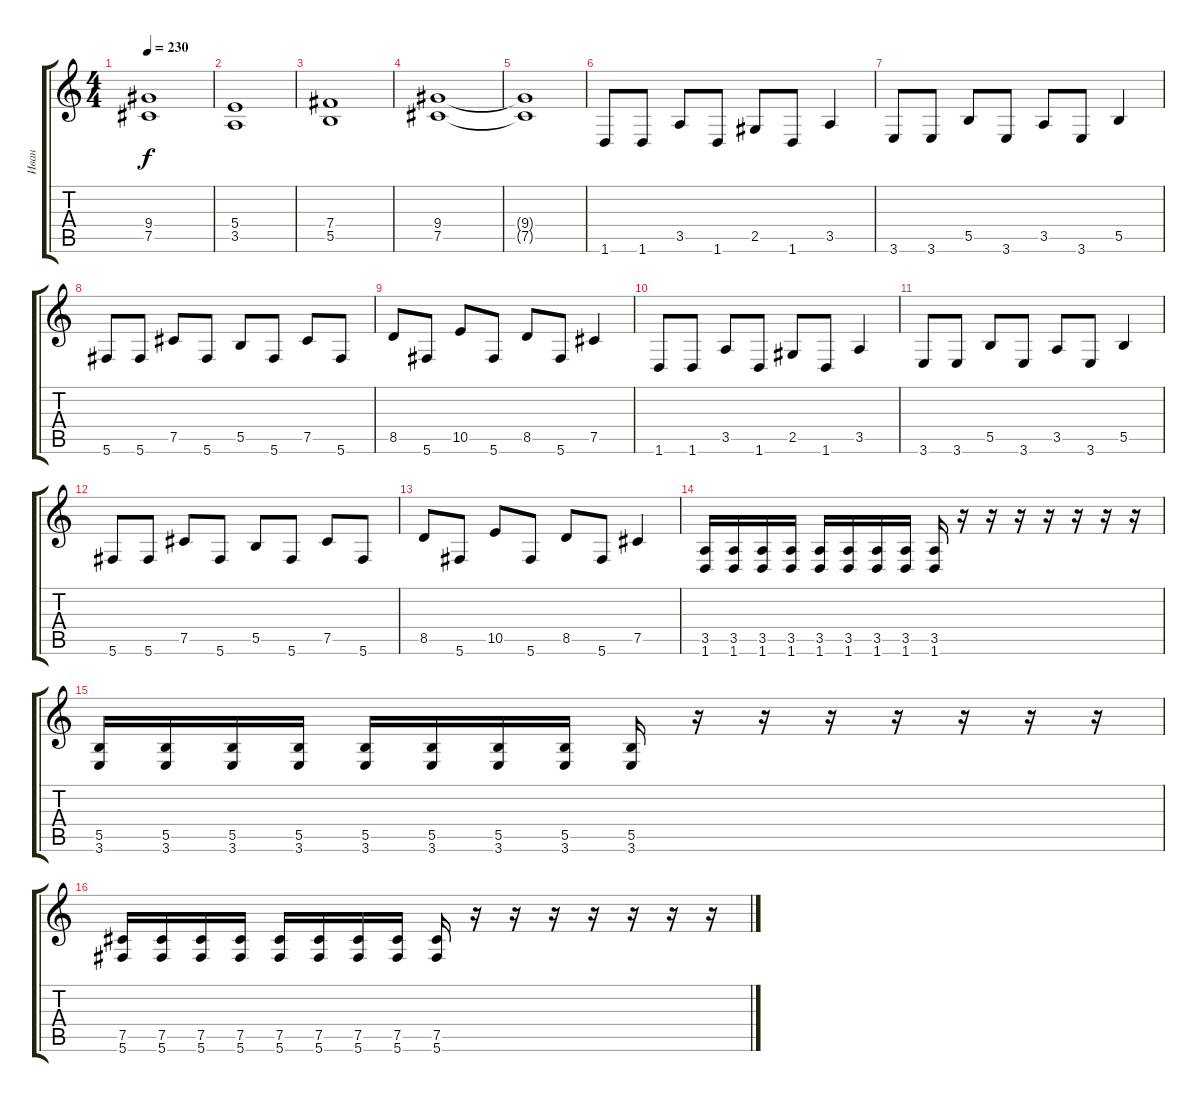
\track ("Иван" "Иван") {instrument distortionguitar}
\staff {score tabs}
\tuning (Db4 Ab3 E3 B2 Gb2 Db2) {hide}
\ts (4 4)
\tempo 230
\clef g2
\ks c
(9.4{t} 7.5{t}).1{dy f} |
(5.4 3.5).1 |
(7.4 5.5).1 |
(9.4 7.5).1 |
(9.4{t} 7.5{t}).1 |
1.6.8 1.6.8 3.5.8 1.6.8 2.5.8 1.6.8 3.5.4 |
3.6.8 3.6.8 5.5.8 3.6.8 3.5.8 3.6.8 5.5.4 |
5.6.8 5.6.8 7.5.8 5.6.8 5.5.8 5.6.8 7.5.8 5.6.8 |
8.5.8 5.6.8 10.5.8 5.6.8 8.5.8 5.6.8 7.5.4 |
1.6.8 1.6.8 3.5.8 1.6.8 2.5.8 1.6.8 3.5.4 |
3.6.8 3.6.8 5.5.8 3.6.8 3.5.8 3.6.8 5.5.4 |
5.6.8 5.6.8 7.5.8 5.6.8 5.5.8 5.6.8 7.5.8 5.6.8 |
8.5.8 5.6.8 10.5.8 5.6.8 8.5.8 5.6.8 7.5.4 |
(3.5 1.6).16 (3.5 1.6).16 (3.5 1.6).16 (3.5 1.6).16 (3.5 1.6).16 (3.5 1.6).16 (3.5 1.6).16 (3.5 1.6).16 (3.5 1.6).16 r.16 r.16 r.16 r.16 r.16 r.16 r.16 |
(5.5 3.6).16 (5.5 3.6).16 (5.5 3.6).16 (5.5 3.6).16 (5.5 3.6).16 (5.5 3.6).16 (5.5 3.6).16 (5.5 3.6).16 (5.5 3.6).16 r.16 r.16 r.16 r.16 r.16 r.16 r.16 |
(7.5 5.6).16 (7.5 5.6).16 (7.5 5.6).16 (7.5 5.6).16 (7.5 5.6).16 (7.5 5.6).16 (7.5 5.6).16 (7.5 5.6).16 (7.5 5.6).16 r.16 r.16 r.16 r.16 r.16 r.16 r.16
